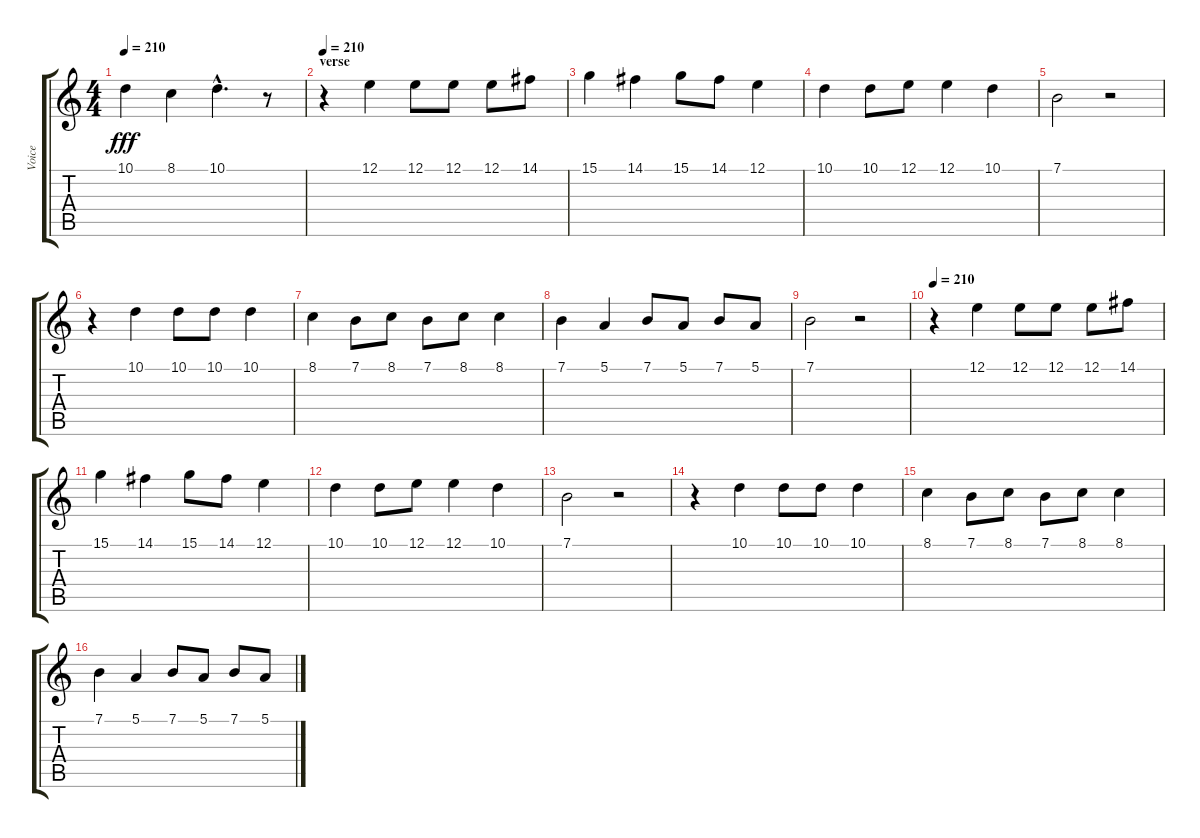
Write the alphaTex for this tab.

\track ("Voice" "Voice") {instrument choiraahs}
\staff {score tabs}
\tuning (E4 B3 G3 D3 A2 E2) {hide}
\ts (4 4)
\tempo 210
\clef g2
\ks c
10.1.4{dy fff} 8.1.4 10.1{hac}.4{d} r.8 |
\section ("" "verse")
\tempo 210
r.4 12.1.4 12.1.8 12.1.8 12.1.8 14.1.8 |
15.1.4 14.1.4 15.1.8 14.1.8 12.1.4 |
10.1.4 10.1.8 12.1.8 12.1.4 10.1.4 |
7.1.2 r.2 |
r.4 10.1.4 10.1.8 10.1.8 10.1.4 |
8.1.4 7.1.8 8.1.8 7.1.8 8.1.8 8.1.4 |
7.1.4 5.1.4 7.1.8 5.1.8 7.1.8 5.1.8 |
7.1.2 r.2 |
\tempo 210
r.4 12.1.4 12.1.8 12.1.8 12.1.8 14.1.8 |
15.1.4 14.1.4 15.1.8 14.1.8 12.1.4 |
10.1.4 10.1.8 12.1.8 12.1.4 10.1.4 |
7.1.2 r.2 |
r.4 10.1.4 10.1.8 10.1.8 10.1.4 |
8.1.4 7.1.8 8.1.8 7.1.8 8.1.8 8.1.4 |
7.1.4 5.1.4 7.1.8 5.1.8 7.1.8 5.1.8
